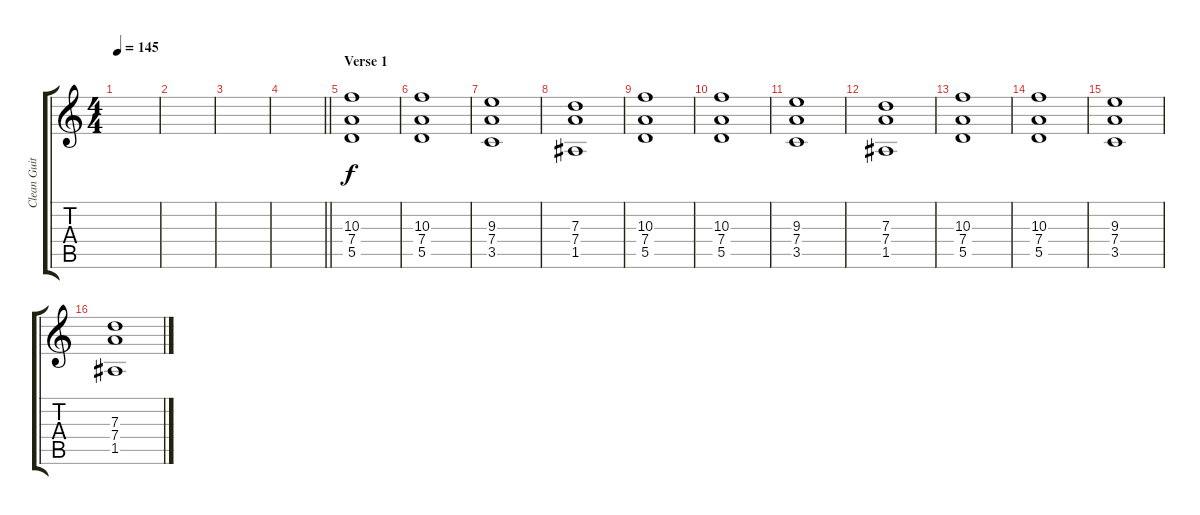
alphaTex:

\track ("Clean Guitar" "Clean Guit") {instrument electricguitarclean}
\staff {score tabs}
\tuning (E4 B3 G3 D3 A2 E2) {hide}
\ts (4 4)
\tempo 145
\clef g2
\ks c
|
|
|
\barLineRight lightlight
|
\section ("" "Verse 1")
(10.3 7.4 5.5).1 |
(10.3 7.4 5.5).1 |
(9.3 7.4 3.5).1 |
(7.3 7.4 1.5).1 |
(10.3 7.4 5.5).1 |
(10.3 7.4 5.5).1 |
(9.3 7.4 3.5).1 |
(7.3 7.4 1.5).1 |
(10.3 7.4 5.5).1 |
(10.3 7.4 5.5).1 |
(9.3 7.4 3.5).1 |
(7.3 7.4 1.5).1
